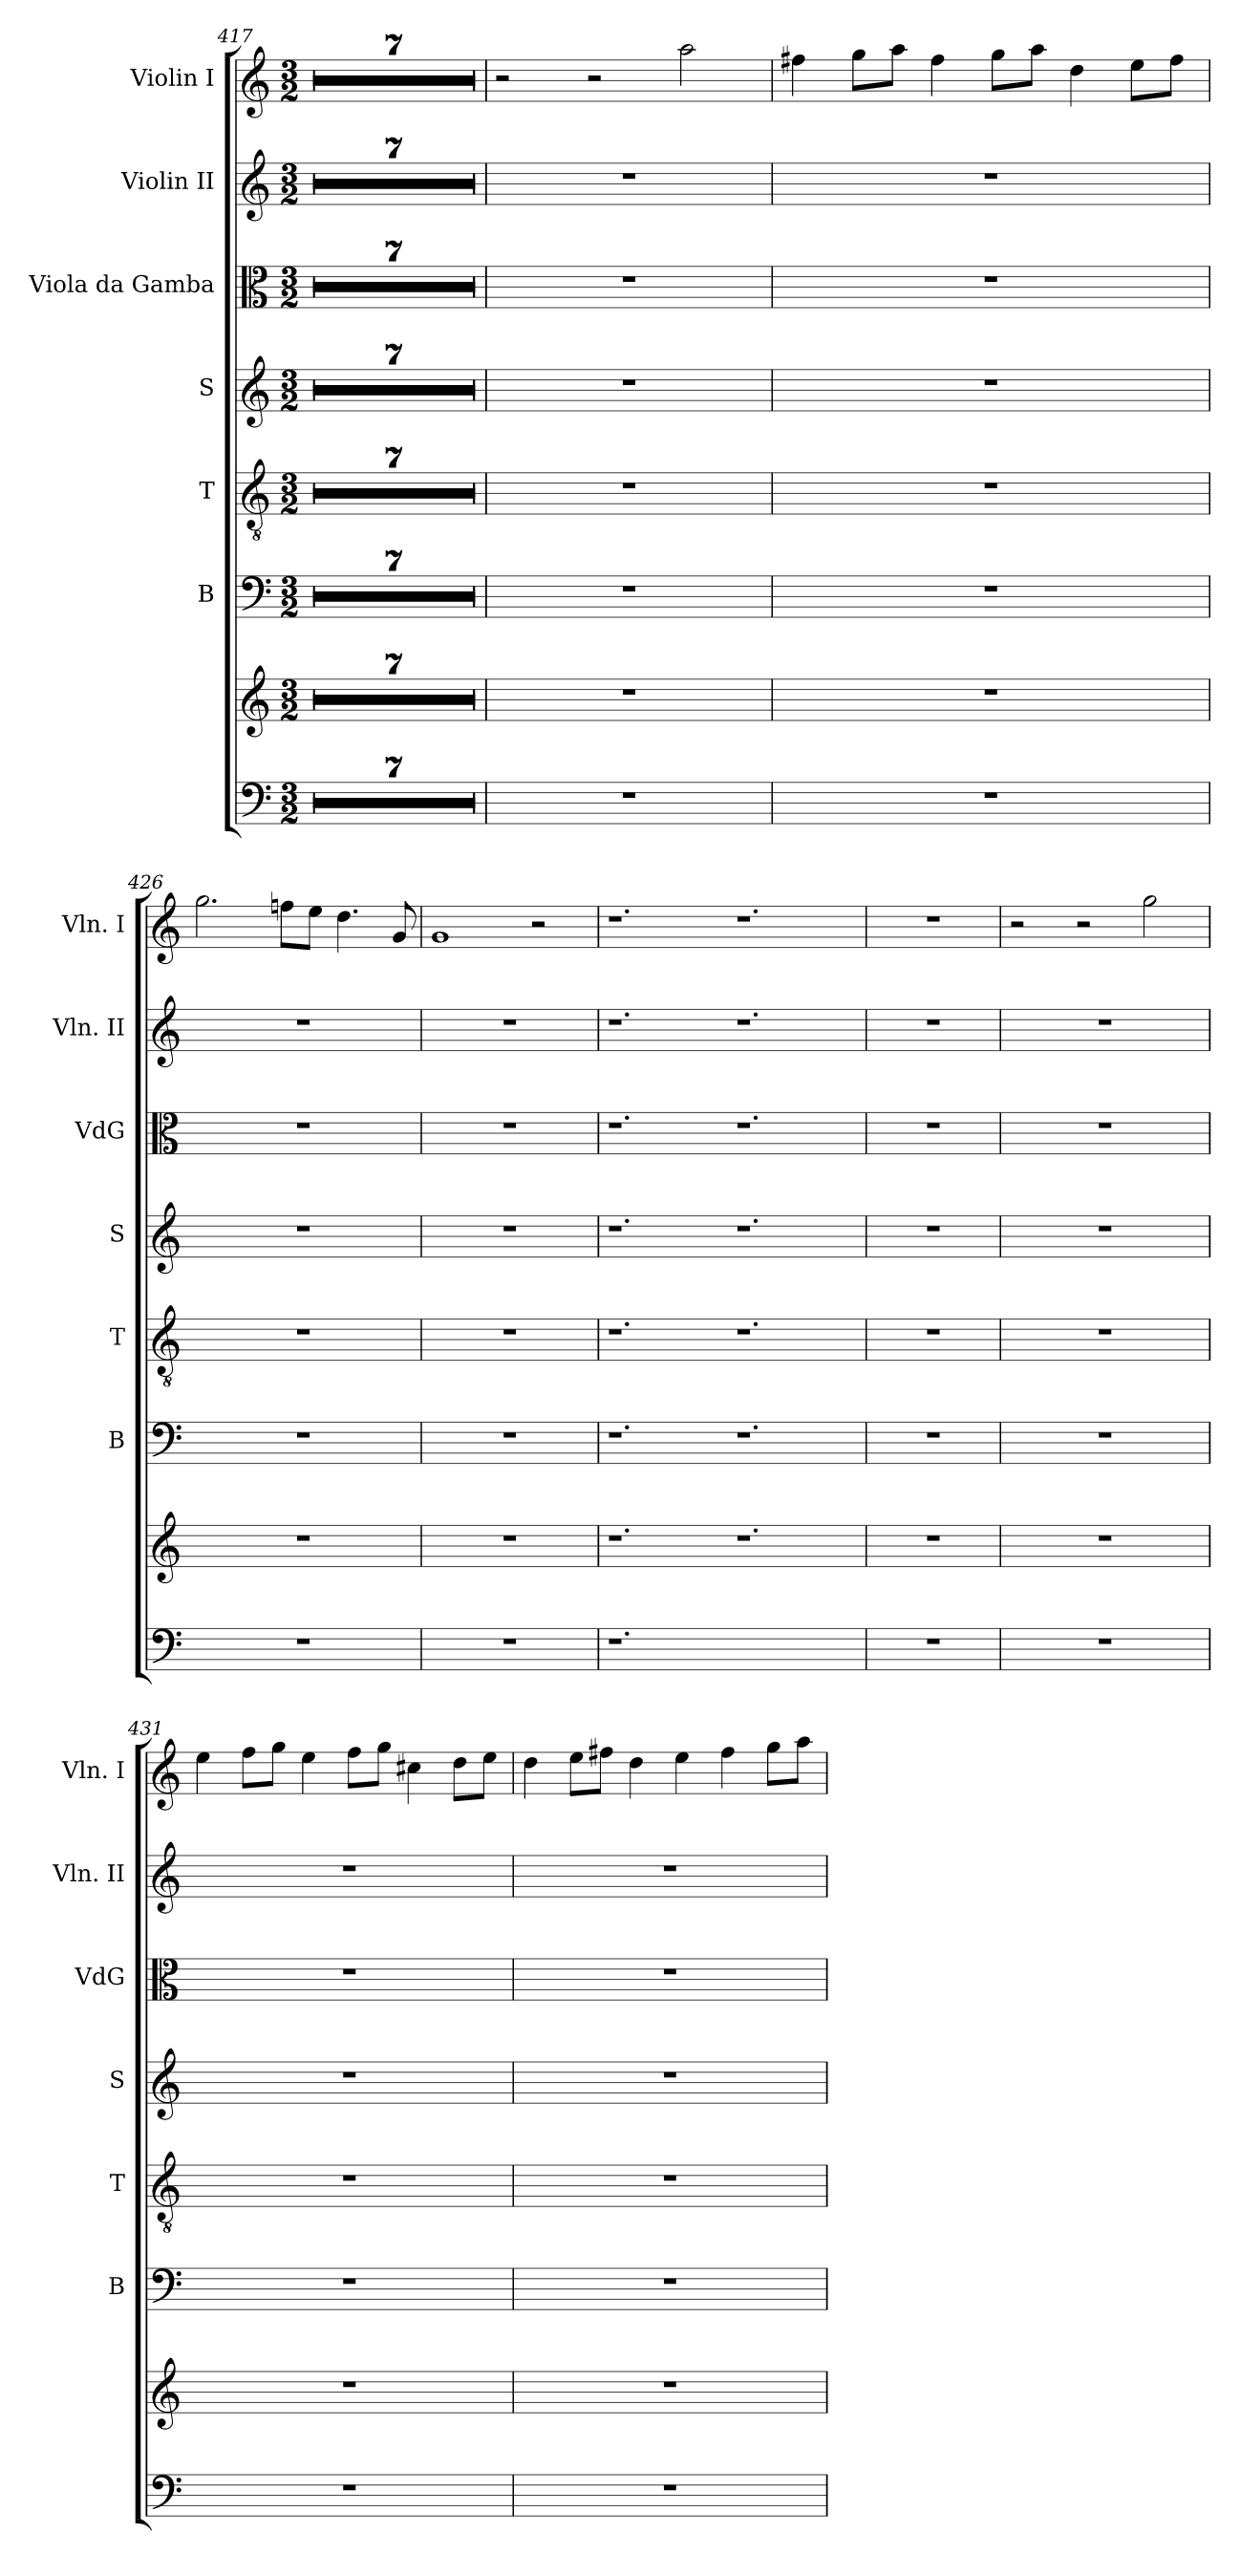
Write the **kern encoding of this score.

**kern	**kern	**kern	**kern	**kern	**kern	**kern	**kern
*part8	*part7	*part6	*part5	*part4	*part3	*part2	*part1
*staff8	*staff7	*staff6	*staff5	*staff4	*staff3	*staff2	*staff1
*	*	*I"B	*I"T	*I"S	*I"Viola da Gamba	*I"Violin II	*I"Violin I
*	*	*I'B	*I'T	*I'S	*I'VdG	*I'Vln. II	*I'Vln. I
*clefF4	*clefG2	*clefF4	*clefGv2	*clefG2	*clefC3	*clefG2	*clefG2
*ITrd7c12	*ITrd7c12	*	*	*	*	*	*
*k[]	*k[]	*k[]	*k[]	*k[]	*k[]	*k[]	*k[]
*C:	*C:	*C:	*C:	*C:	*C:	*C:	*C:
*M3/2	*M3/2	*M3/2	*M3/2	*M3/2	*M3/2	*M3/2	*M3/2
=417	=417	=417	=417	=417	=417	=417	=417
1.r	1.r	1.r	1.r	1.r	1.r	1.r	1.r
=418	=418	=418	=418	=418	=418	=418	=418
1.r	1.r	1.r	1.r	1.r	1.r	1.r	1.r
=419	=419	=419	=419	=419	=419	=419	=419
1.r	1.r	1.r	1.r	1.r	1.r	1.r	1.r
=420	=420	=420	=420	=420	=420	=420	=420
1.r	1.r	1.r	1.r	1.r	1.r	1.r	1.r
=421	=421	=421	=421	=421	=421	=421	=421
1.r	1.r	1.r	1.r	1.r	1.r	1.r	1.r
=422	=422	=422	=422	=422	=422	=422	=422
1.r	1.r	1.r	1.r	1.r	1.r	1.r	1.r
=423	=423	=423	=423	=423	=423	=423	=423
1.r	1.r	1.r	1.r	1.r	1.r	1.r	1.r
=424	=424	=424	=424	=424	=424	=424	=424
1.r	1.r	1.r	1.r	1.r	1.r	1.r	2r
.	.	.	.	.	.	.	2r
.	.	.	.	.	.	.	2aa\
=425	=425	=425	=425	=425	=425	=425	=425
1.r	1.r	1.r	1.r	1.r	1.r	1.r	4ff#X\
.	.	.	.	.	.	.	8gg\L
.	.	.	.	.	.	.	8aa\J
.	.	.	.	.	.	.	4ff#\
.	.	.	.	.	.	.	8gg\L
.	.	.	.	.	.	.	8aa\J
.	.	.	.	.	.	.	4dd\
.	.	.	.	.	.	.	8ee\L
.	.	.	.	.	.	.	8ff#\J
=426	=426	=426	=426	=426	=426	=426	=426
1.r	1.r	1.r	1.r	1.r	1.r	1.r	2.gg\
.	.	.	.	.	.	.	8ffn\L
.	.	.	.	.	.	.	8ee\J
.	.	.	.	.	.	.	4.dd\
.	.	.	.	.	.	.	8g/
=427	=427	=427	=427	=427	=427	=427	=427
1.r	1.r	1.r	1.r	1.r	1.r	1.r	1g
.	.	.	.	.	.	.	2r
=428	=428	=428	=428	=428	=428	=428	=428
1.r	1.r	1.r	1.r	1.r	1.r	1.r	1.r
1.ryy	1.r	1.r	1.r	1.r	1.r	1.r	1.r
=429	=429	=429	=429	=429	=429	=429	=429
1.r	1.r	1.r	1.r	1.r	1.r	1.r	1.r
!!LO:LB:g=z
=430	=430	=430	=430	=430	=430	=430	=430
1.r	1.r	1.r	1.r	1.r	1.r	1.r	2r
.	.	.	.	.	.	.	2r
.	.	.	.	.	.	.	2gg\
=431	=431	=431	=431	=431	=431	=431	=431
1.r	1.r	1.r	1.r	1.r	1.r	1.r	4ee\
.	.	.	.	.	.	.	8ff\L
.	.	.	.	.	.	.	8gg\J
.	.	.	.	.	.	.	4ee\
.	.	.	.	.	.	.	8ff\L
.	.	.	.	.	.	.	8gg\J
.	.	.	.	.	.	.	4cc#X\
.	.	.	.	.	.	.	8dd\L
.	.	.	.	.	.	.	8ee\J
=432	=432	=432	=432	=432	=432	=432	=432
1.r	1.r	1.r	1.r	1.r	1.r	1.r	4dd\
.	.	.	.	.	.	.	8ee\L
.	.	.	.	.	.	.	8ff#X\J
.	.	.	.	.	.	.	4dd\
.	.	.	.	.	.	.	4ee\
.	.	.	.	.	.	.	4ff#\
.	.	.	.	.	.	.	8gg\L
.	.	.	.	.	.	.	8aa\J
=	=	=	=	=	=	=	=
*-	*-	*-	*-	*-	*-	*-	*-
